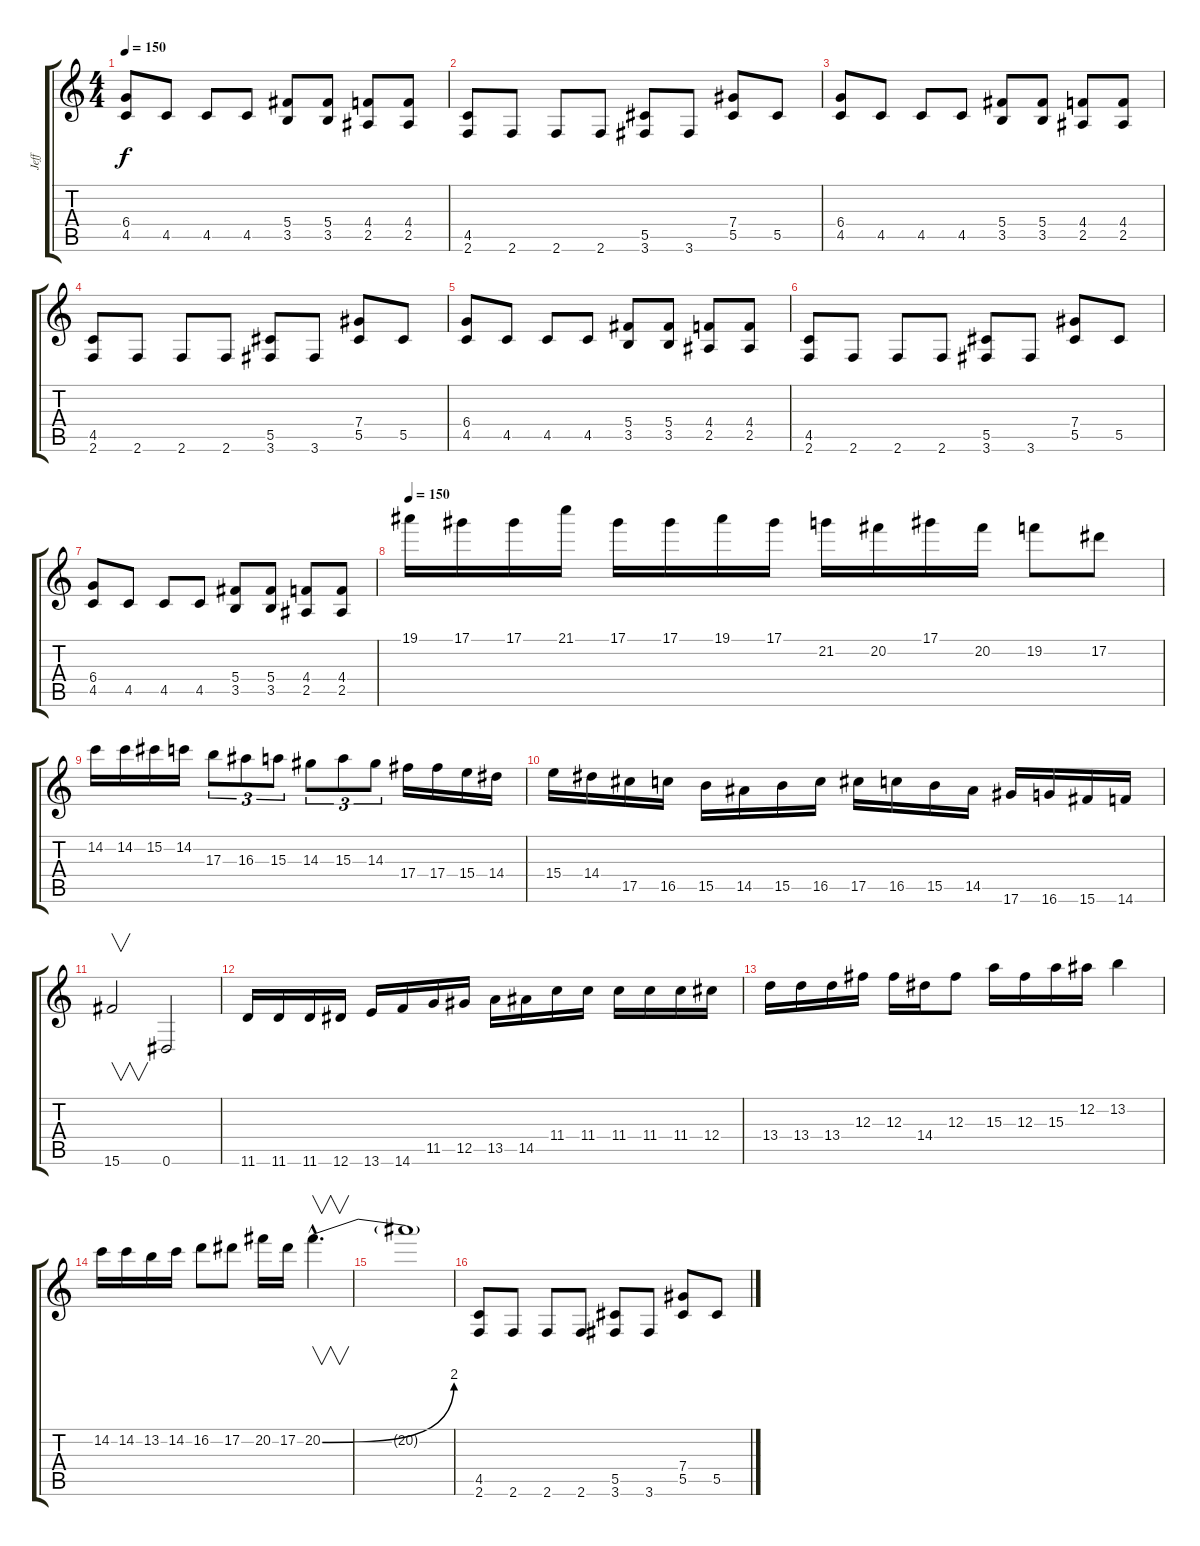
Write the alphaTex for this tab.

\track ("Jeff" "Jeff") {instrument distortionguitar}
\staff {score tabs}
\tuning (Eb4 Bb3 Gb3 Db3 Ab2 Eb2) {hide}
\ts (4 4)
\tempo 150
\clef g2
\ks c
(6.4 4.5).8{dy f} 4.5.8 4.5.8 4.5.8 (5.4 3.5).8 (5.4 3.5).8 (4.4 2.5).8 (4.4 2.5).8 |
(4.5 2.6).8 2.6.8 2.6.8 2.6.8 (5.5 3.6).8 3.6.8 (7.4 5.5).8 5.5.8 |
(6.4 4.5).8 4.5.8 4.5.8 4.5.8 (5.4 3.5).8 (5.4 3.5).8 (4.4 2.5).8 (4.4 2.5).8 |
(4.5 2.6).8 2.6.8 2.6.8 2.6.8 (5.5 3.6).8 3.6.8 (7.4 5.5).8 5.5.8 |
(6.4 4.5).8 4.5.8 4.5.8 4.5.8 (5.4 3.5).8 (5.4 3.5).8 (4.4 2.5).8 (4.4 2.5).8 |
(4.5 2.6).8 2.6.8 2.6.8 2.6.8 (5.5 3.6).8 3.6.8 (7.4 5.5).8 5.5.8 |
(6.4 4.5).8 4.5.8 4.5.8 4.5.8 (5.4 3.5).8 (5.4 3.5).8 (4.4 2.5).8 (4.4 2.5).8 |
\tempo 150
19.1.16{volume 16} 17.1.16 17.1.16 21.1.16 17.1.16 17.1.16 19.1.16 17.1.16 21.2.16 20.2.16 17.1.16 20.2.16 19.2.8 17.2.8 |
14.2.16 14.2.16 15.2.16 14.2.16 17.3.8{tu (3 2)} 16.3.8{tu (3 2)} 15.3.8{tu (3 2)} 14.3.8{tu (3 2)} 15.3.8{tu (3 2)} 14.3.8{tu (3 2)} 17.4.16 17.4.16 15.4.16 14.4.16 |
15.4.16 14.4.16 17.5.16 16.5.16 15.5.16 14.5.16 15.5.16 16.5.16 17.5.16 16.5.16 15.5.16 14.5.16 17.6.16 16.6.16 15.6.16 14.6.16 |
15.6.2{v} 0.6.2 |
11.6.16 11.6.16 11.6.16 12.6.16 13.6.16 14.6.16 11.5.16 12.5.16 13.5.16 14.5.16 11.4.16 11.4.16 11.4.16 11.4.16 11.4.16 12.4.16 |
13.4.16 13.4.16 13.4.16 12.3.16 12.3.16 14.4.16 12.3.8 15.3.16 12.3.16 15.3.16 12.2.16 13.2.4 |
14.2.16 14.2.16 13.2.16 14.2.16 16.2.8 17.2.8 20.2.16 17.2.16 20.2{be (bend 0 0 60 8) hac}.4{v d} |
20.2{t}.1 |
(4.5 2.6).8 2.6.8 2.6.8 2.6.8 (5.5 3.6).8 3.6.8 (7.4 5.5).8 5.5.8
